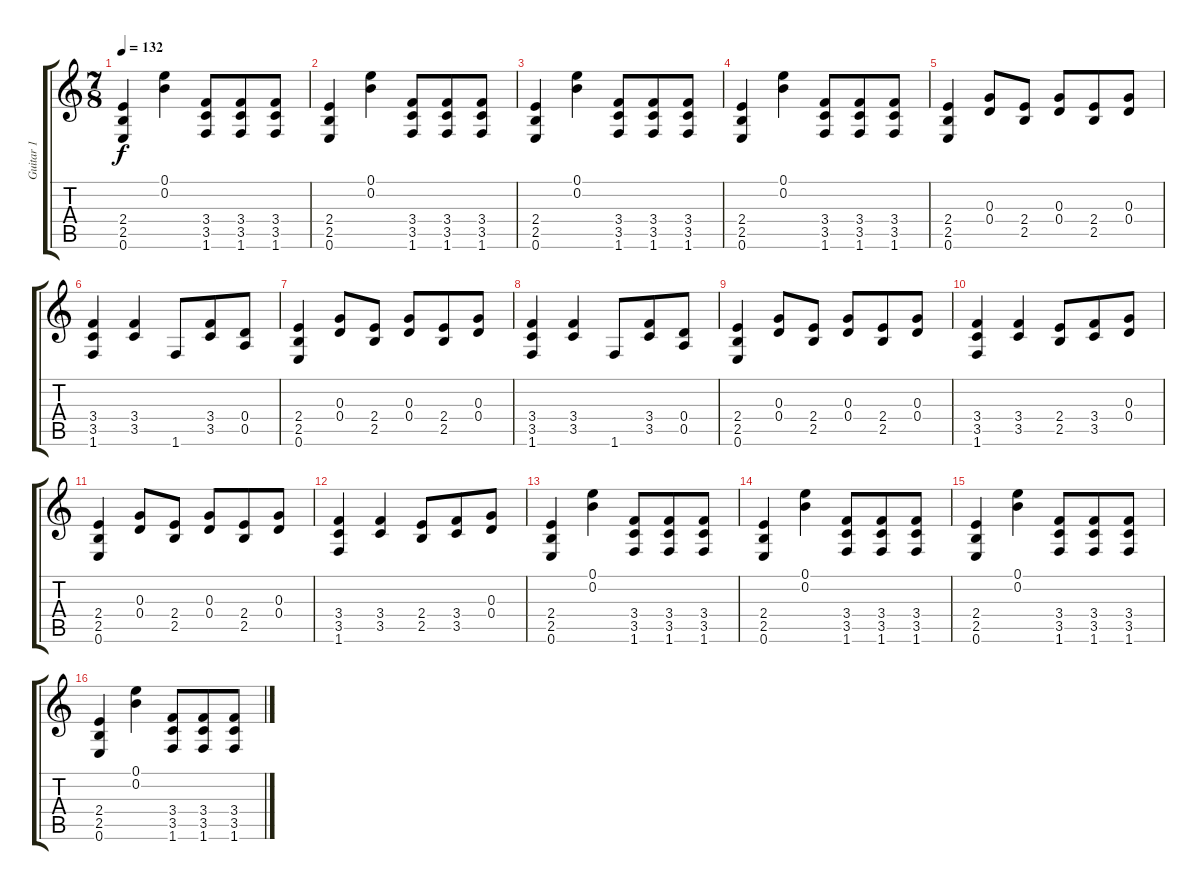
\track ("Guitar 1" "Guitar 1") {instrument overdrivenguitar}
\staff {score tabs}
\tuning (E4 B3 G3 D3 A2 E2) {hide}
\ts (7 8)
\tempo 132
\clef g2
\ks c
(2.4 2.5 0.6).4{dy f instrument overdrivenguitar} (0.1 0.2).4 (3.4 3.5 1.6).8 (3.4 3.5 1.6).8 (3.4 3.5 1.6).8 |
(2.4 2.5 0.6).4 (0.1 0.2).4 (3.4 3.5 1.6).8 (3.4 3.5 1.6).8 (3.4 3.5 1.6).8 |
(2.4 2.5 0.6).4 (0.1 0.2).4 (3.4 3.5 1.6).8 (3.4 3.5 1.6).8 (3.4 3.5 1.6).8 |
(2.4 2.5 0.6).4 (0.1 0.2).4 (3.4 3.5 1.6).8 (3.4 3.5 1.6).8 (3.4 3.5 1.6).8 |
(2.4 2.5 0.6).4 (0.3 0.4).8 (2.4 2.5).8 (0.3 0.4).8 (2.4 2.5).8 (0.3 0.4).8 |
(3.4 3.5 1.6).4 (3.4 3.5).4 1.6.8 (3.4 3.5).8 (0.4 0.5).8 |
(2.4 2.5 0.6).4 (0.3 0.4).8 (2.4 2.5).8 (0.3 0.4).8 (2.4 2.5).8 (0.3 0.4).8 |
(3.4 3.5 1.6).4 (3.4 3.5).4 1.6.8 (3.4 3.5).8 (0.4 0.5).8 |
(2.4 2.5 0.6).4 (0.3 0.4).8 (2.4 2.5).8 (0.3 0.4).8 (2.4 2.5).8 (0.3 0.4).8 |
(3.4 3.5 1.6).4 (3.4 3.5).4 (2.4 2.5).8 (3.4 3.5).8 (0.3 0.4).8 |
(2.4 2.5 0.6).4 (0.3 0.4).8 (2.4 2.5).8 (0.3 0.4).8 (2.4 2.5).8 (0.3 0.4).8 |
(3.4 3.5 1.6).4 (3.4 3.5).4 (2.4 2.5).8 (3.4 3.5).8 (0.3 0.4).8 |
(2.4 2.5 0.6).4 (0.1 0.2).4 (3.4 3.5 1.6).8 (3.4 3.5 1.6).8 (3.4 3.5 1.6).8 |
(2.4 2.5 0.6).4 (0.1 0.2).4 (3.4 3.5 1.6).8 (3.4 3.5 1.6).8 (3.4 3.5 1.6).8 |
(2.4 2.5 0.6).4 (0.1 0.2).4 (3.4 3.5 1.6).8 (3.4 3.5 1.6).8 (3.4 3.5 1.6).8 |
(2.4 2.5 0.6).4 (0.1 0.2).4 (3.4 3.5 1.6).8 (3.4 3.5 1.6).8 (3.4 3.5 1.6).8
